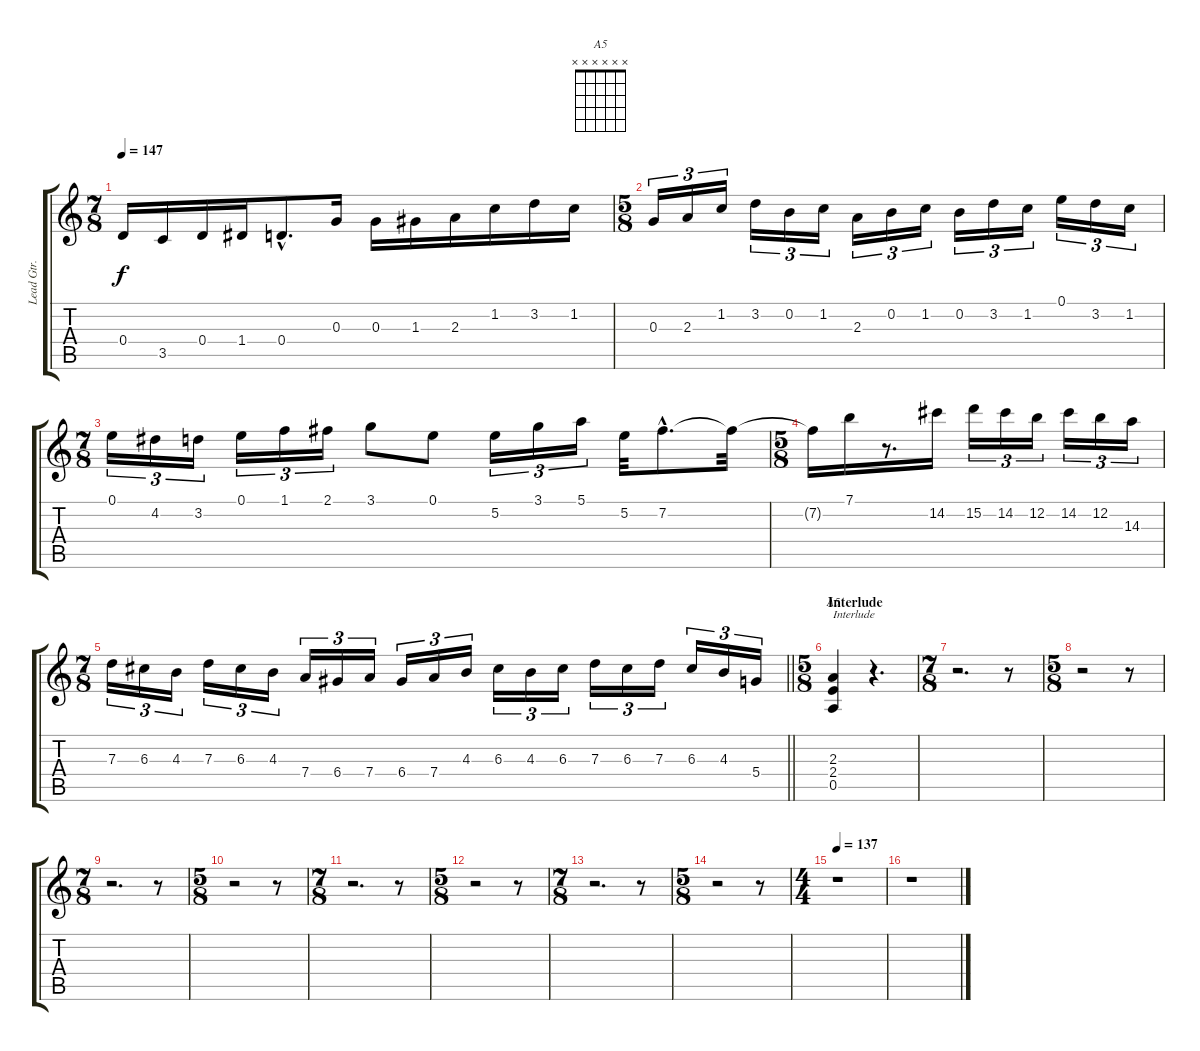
\track ("Lead Gtr." "Lead Gtr.") {instrument distortionguitar}
\staff {score tabs}
\tuning (E4 B3 G3 D3 A2 E2) {hide}
\chord ("A5" x x x x x x) {firstfret 0}
\ts (7 8)
\tempo 147
\clef g2
\ks c
0.4.16{dy f} 3.5.16 0.4.16 1.4.16 0.4{hac}.8{d} 0.3.16 0.3.16 1.3.16 2.3.16 1.2.16 3.2.16 1.2.16 |
\ts (5 8)
0.3.16{tu (3 2)} 2.3.16{tu (3 2)} 1.2.16{tu (3 2)} 3.2.16{tu (3 2)} 0.2.16{tu (3 2)} 1.2.16{tu (3 2)} 2.3.16{tu (3 2)} 0.2.16{tu (3 2)} 1.2.16{tu (3 2)} 0.2.16{tu (3 2)} 3.2.16{tu (3 2)} 1.2.16{tu (3 2)} 0.1.16{tu (3 2)} 3.2.16{tu (3 2)} 1.2.16{tu (3 2)} |
\ts (7 8)
0.1.16{tu (3 2)} 4.2.16{tu (3 2)} 3.2.16{tu (3 2)} 0.1.16{tu (3 2)} 1.1.16{tu (3 2)} 2.1.16{tu (3 2)} 3.1.8 0.1.8 5.2.16{tu (3 2)} 3.1.16{tu (3 2)} 5.1.16{tu (3 2)} 5.2.32 7.2{hac}.8{d} 7.2{t}.32 |
\ts (5 8)
7.2{t}.16 7.1.16 r.8{d} 14.2.16 15.2.16{tu (3 2)} 14.2.16{tu (3 2)} 12.2.16{tu (3 2)} 14.2.16{tu (3 2)} 12.2.16{tu (3 2)} 14.3.16{tu (3 2)} |
\ts (7 8)
\barLineRight lightlight
7.3.16{tu (3 2)} 6.3.16{tu (3 2)} 4.3.16{tu (3 2)} 7.3.16{tu (3 2)} 6.3.16{tu (3 2)} 4.3.16{tu (3 2)} 7.4.16{tu (3 2)} 6.4.16{tu (3 2)} 7.4.16{tu (3 2)} 6.4.16{tu (3 2)} 7.4.16{tu (3 2)} 4.3.16{tu (3 2)} 6.3.16{tu (3 2)} 4.3.16{tu (3 2)} 6.3.16{tu (3 2)} 7.3.16{tu (3 2)} 6.3.16{tu (3 2)} 7.3.16{tu (3 2)} 6.3.16{tu (3 2)} 4.3.16{tu (3 2)} 5.4.16{tu (3 2)} |
\ts (5 8)
\section ("" "Interlude")
(2.3 2.4 0.5).4{ch "A5" txt "Interlude"} r.4{d} |
\ts (7 8)
r.2{d} r.8 |
\ts (5 8)
r.2 r.8 |
\ts (7 8)
r.2{d} r.8 |
\ts (5 8)
r.2 r.8 |
\ts (7 8)
r.2{d} r.8 |
\ts (5 8)
r.2 r.8 |
\ts (7 8)
r.2{d} r.8 |
\ts (5 8)
r.2 r.8 |
\ts (4 4)
\tempo 137
r.1 |
r.1
